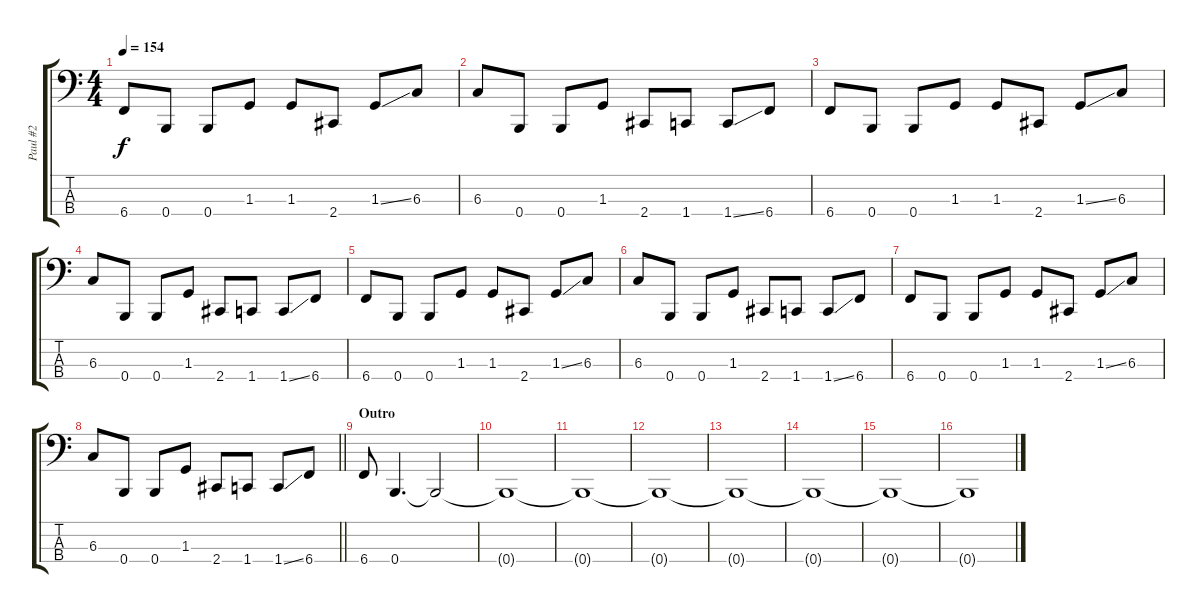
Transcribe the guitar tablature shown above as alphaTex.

\track ("Paul #2" "Paul #2") {instrument electricbasspick}
\staff {score tabs}
\tuning (E2 B1 Gb1 B0) {hide}
\ts (4 4)
\tempo 154
\clef f4
\ks c
6.4.8{dy f} 0.4.8 0.4.8 1.3.8 1.3.8 2.4.8 1.3{ss}.8 6.3.8 |
6.3.8 0.4.8 0.4.8 1.3.8 2.4.8 1.4.8 1.4{ss}.8 6.4.8 |
6.4.8 0.4.8 0.4.8 1.3.8 1.3.8 2.4.8 1.3{ss}.8 6.3.8 |
6.3.8 0.4.8 0.4.8 1.3.8 2.4.8 1.4.8 1.4{ss}.8 6.4.8 |
6.4.8 0.4.8 0.4.8 1.3.8 1.3.8 2.4.8 1.3{ss}.8 6.3.8 |
6.3.8 0.4.8 0.4.8 1.3.8 2.4.8 1.4.8 1.4{ss}.8 6.4.8 |
6.4.8 0.4.8 0.4.8 1.3.8 1.3.8 2.4.8 1.3{ss}.8 6.3.8 |
\barLineRight lightlight
6.3.8 0.4.8 0.4.8 1.3.8 2.4.8 1.4.8 1.4{ss}.8 6.4.8 |
\section ("" "Outro")
6.4.8 0.4.4{d} 0.4{t}.2 |
0.4{t}.1 |
0.4{t}.1 |
0.4{t}.1 |
0.4{t}.1 |
0.4{t}.1 |
0.4{t}.1 |
0.4{t}.1
